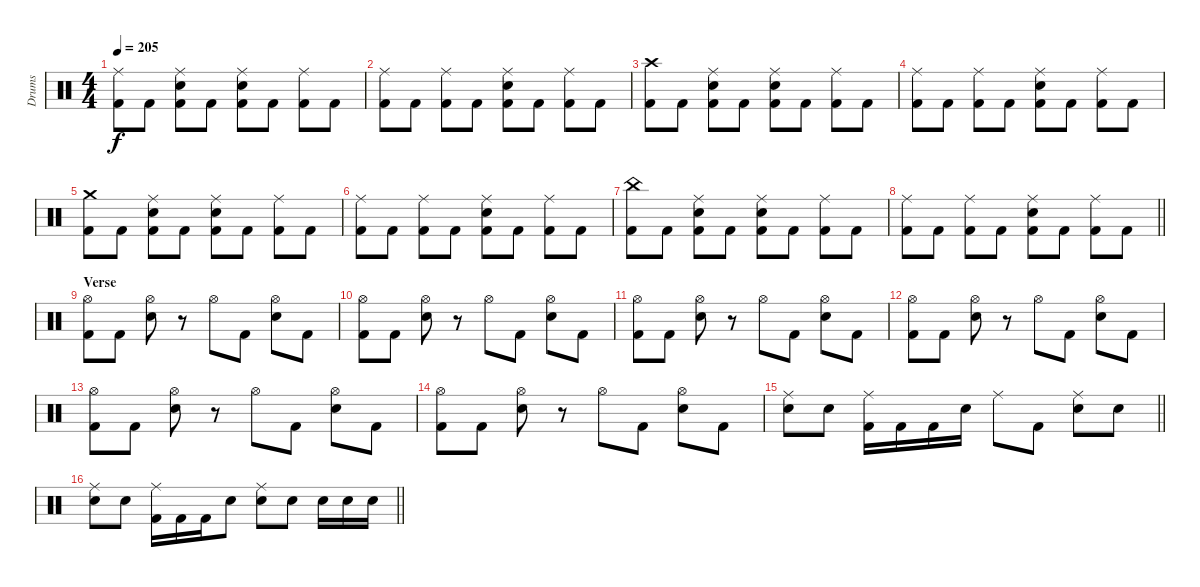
\track ("Drums" "Drums") {instrument percussion}
\staff {score}
\articulation defaults
\ts (4 4)
\tempo 205
\clef neutral
\ks c
("Ride (middle)" "Kick (hit) 2").8{dy f} "Kick (hit) 2".8 ("Ride (middle)" "Electric Snare (hit)" "Kick (hit) 2").8 "Kick (hit) 2".8 ("Ride (middle)" "Electric Snare (hit)" "Kick (hit) 2").8 "Kick (hit) 2".8 ("Ride (middle)" "Kick (hit) 2").8 "Kick (hit) 2".8 |
("Ride (middle)" "Kick (hit) 2").8 "Kick (hit) 2".8 ("Ride (middle)" "Kick (hit) 2").8 "Kick (hit) 2".8 ("Ride (middle)" "Electric Snare (hit)" "Kick (hit) 2").8 "Kick (hit) 2".8 ("Ride (middle)" "Kick (hit) 2").8 "Kick (hit) 2".8 |
("Crash high (hit)" "Kick (hit) 2").8 "Kick (hit) 2".8 ("Ride (middle)" "Electric Snare (hit)" "Kick (hit) 2").8 "Kick (hit) 2".8 ("Ride (middle)" "Electric Snare (hit)" "Kick (hit) 2").8 "Kick (hit) 2".8 ("Ride (middle)" "Kick (hit) 2").8 "Kick (hit) 2".8 |
("Ride (middle)" "Kick (hit) 2").8 "Kick (hit) 2".8 ("Ride (middle)" "Kick (hit) 2").8 "Kick (hit) 2".8 ("Ride (middle)" "Electric Snare (hit)" "Kick (hit) 2").8 "Kick (hit) 2".8 ("Ride (middle)" "Kick (hit) 2").8 "Kick (hit) 2".8 |
("Crash medium (hit)" "Kick (hit) 2").8 "Kick (hit) 2".8 ("Ride (middle)" "Electric Snare (hit)" "Kick (hit) 2").8 "Kick (hit) 2".8 ("Ride (middle)" "Electric Snare (hit)" "Kick (hit) 2").8 "Kick (hit) 2".8 ("Ride (middle)" "Kick (hit) 2").8 "Kick (hit) 2".8 |
("Ride (middle)" "Kick (hit) 2").8 "Kick (hit) 2".8 ("Ride (middle)" "Kick (hit) 2").8 "Kick (hit) 2".8 ("Ride (middle)" "Electric Snare (hit)" "Kick (hit) 2").8 "Kick (hit) 2".8 ("Ride (middle)" "Kick (hit) 2").8 "Kick (hit) 2".8 |
("China (hit)" "Kick (hit) 2").8 "Kick (hit) 2".8 ("Ride (middle)" "Electric Snare (hit)" "Kick (hit) 2").8 "Kick (hit) 2".8 ("Ride (middle)" "Electric Snare (hit)" "Kick (hit) 2").8 "Kick (hit) 2".8 ("Ride (middle)" "Kick (hit) 2").8 "Kick (hit) 2".8 |
\barLineRight lightlight
("Ride (middle)" "Kick (hit) 2").8 "Kick (hit) 2".8 ("Ride (middle)" "Kick (hit) 2").8 "Kick (hit) 2".8 ("Ride (middle)" "Electric Snare (hit)" "Kick (hit) 2").8 "Kick (hit) 2".8 ("Ride (middle)" "Kick (hit) 2").8 "Kick (hit) 2".8 |
\section ("" "Verse")
("Hi-Hat (open)" "Kick (hit) 2").8 "Kick (hit) 2".8 ("Hi-Hat (open)" "Electric Snare (hit)").8 r.8 "Hi-Hat (open)".8 "Kick (hit) 2".8 ("Hi-Hat (open)" "Electric Snare (hit)").8 "Kick (hit) 2".8 |
("Hi-Hat (open)" "Kick (hit) 2").8 "Kick (hit) 2".8 ("Hi-Hat (open)" "Electric Snare (hit)").8 r.8 "Hi-Hat (open)".8 "Kick (hit) 2".8 ("Hi-Hat (open)" "Electric Snare (hit)").8 "Kick (hit) 2".8 |
("Hi-Hat (open)" "Kick (hit) 2").8 "Kick (hit) 2".8 ("Hi-Hat (open)" "Electric Snare (hit)").8 r.8 "Hi-Hat (open)".8 "Kick (hit) 2".8 ("Hi-Hat (open)" "Electric Snare (hit)").8 "Kick (hit) 2".8 |
("Hi-Hat (open)" "Kick (hit) 2").8 "Kick (hit) 2".8 ("Hi-Hat (open)" "Electric Snare (hit)").8 r.8 "Hi-Hat (open)".8 "Kick (hit) 2".8 ("Hi-Hat (open)" "Electric Snare (hit)").8 "Kick (hit) 2".8 |
("Hi-Hat (open)" "Kick (hit) 2").8 "Kick (hit) 2".8 ("Hi-Hat (open)" "Electric Snare (hit)").8 r.8 "Hi-Hat (open)".8 "Kick (hit) 2".8 ("Hi-Hat (open)" "Electric Snare (hit)").8 "Kick (hit) 2".8 |
("Hi-Hat (open)" "Kick (hit) 2").8 "Kick (hit) 2".8 ("Hi-Hat (open)" "Electric Snare (hit)").8 r.8 "Hi-Hat (open)".8 "Kick (hit) 2".8 ("Hi-Hat (open)" "Electric Snare (hit)").8 "Kick (hit) 2".8 |
\barLineRight lightlight
("Ride (middle)" "Electric Snare (hit)").8 "Electric Snare (hit)".8 ("Ride (middle)" "Kick (hit) 2").16 "Kick (hit) 2".16 "Kick (hit) 2".16 "Electric Snare (hit)".16 "Ride (middle)".8 "Kick (hit) 2".8 ("Ride (middle)" "Electric Snare (hit)").8 "Electric Snare (hit)".8 |
\barLineRight lightlight
("Ride (middle)" "Electric Snare (hit)").8 "Electric Snare (hit)".8 ("Ride (middle)" "Kick (hit) 2").16 "Kick (hit) 2".16 "Kick (hit) 2".16 "Electric Snare (hit)".8 ("Ride (middle)" "Electric Snare (hit)").8 "Electric Snare (hit)".8 "Electric Snare (hit)".16 "Electric Snare (hit)".16 "Electric Snare (hit)".16
